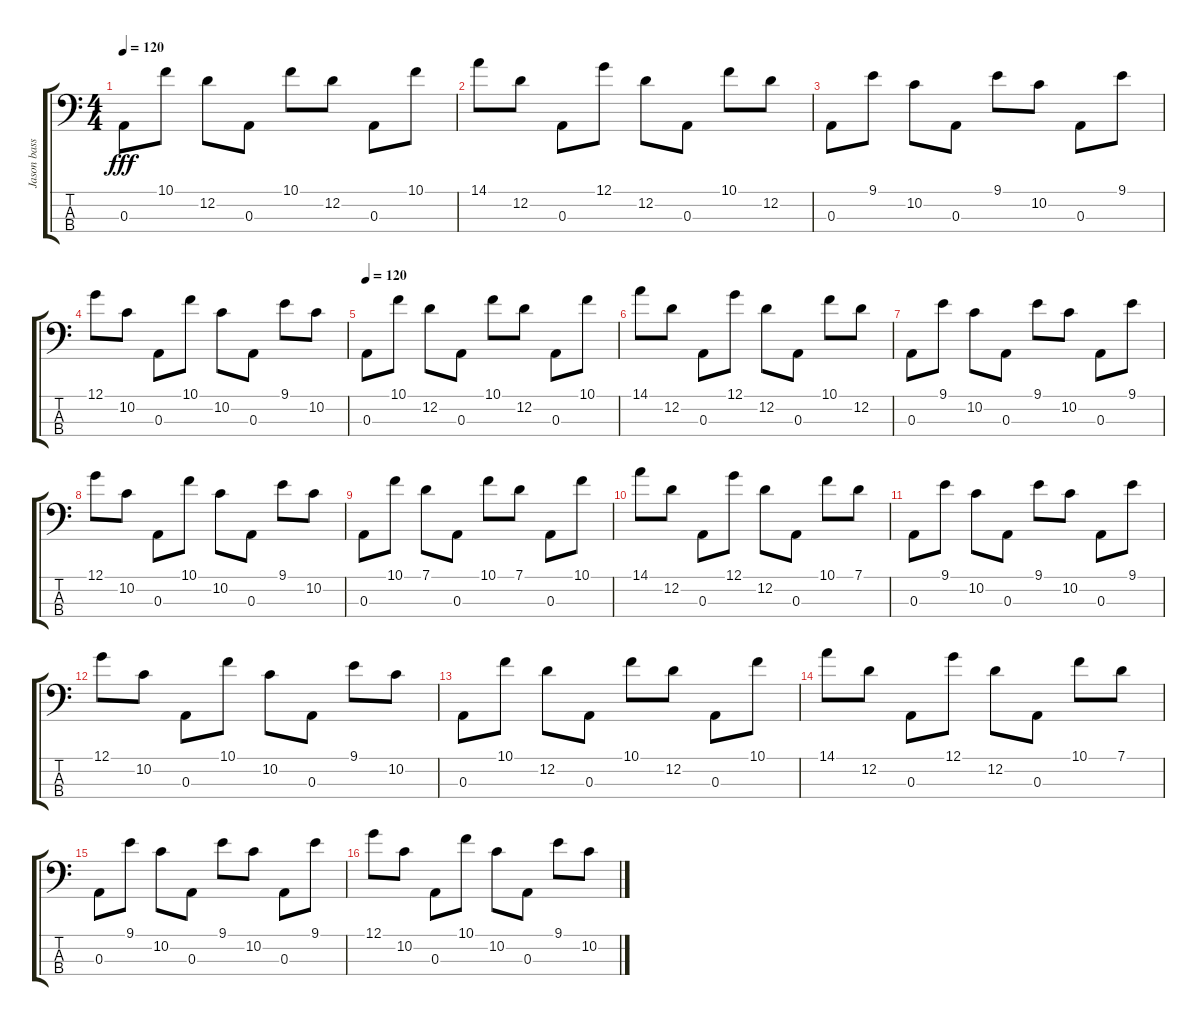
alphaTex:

\track ("Jason bass" "Jason bass") {instrument electricbasspick}
\staff {score tabs}
\tuning (G2 D2 A1 E1) {hide}
\ts (4 4)
\tempo 120
\clef f4
\ks c
0.3.8{dy fff instrument electricbasspick} 10.1.8 12.2.8 0.3.8 10.1.8 12.2.8 0.3.8 10.1.8 |
14.1.8 12.2.8 0.3.8 12.1.8 12.2.8 0.3.8 10.1.8 12.2.8 |
0.3.8 9.1.8 10.2.8 0.3.8 9.1.8 10.2.8 0.3.8 9.1.8 |
12.1.8 10.2.8 0.3.8 10.1.8 10.2.8 0.3.8 9.1.8 10.2.8 |
\tempo 120
0.3.8{instrument electricbasspick} 10.1.8 12.2.8 0.3.8 10.1.8 12.2.8 0.3.8 10.1.8 |
14.1.8 12.2.8 0.3.8 12.1.8 12.2.8 0.3.8 10.1.8 12.2.8 |
0.3.8 9.1.8 10.2.8 0.3.8 9.1.8 10.2.8 0.3.8 9.1.8 |
12.1.8 10.2.8 0.3.8 10.1.8 10.2.8 0.3.8 9.1.8 10.2.8 |
0.3.8{instrument electricbasspick} 10.1.8 7.1.8 0.3.8 10.1.8 7.1.8 0.3.8 10.1.8 |
14.1.8 12.2.8 0.3.8 12.1.8 12.2.8 0.3.8 10.1.8 7.1.8 |
0.3.8 9.1.8 10.2.8 0.3.8 9.1.8 10.2.8 0.3.8 9.1.8 |
12.1.8 10.2.8 0.3.8 10.1.8 10.2.8 0.3.8 9.1.8 10.2.8 |
0.3.8{instrument electricbasspick} 10.1.8 12.2.8 0.3.8 10.1.8 12.2.8 0.3.8 10.1.8 |
14.1.8 12.2.8 0.3.8 12.1.8 12.2.8 0.3.8 10.1.8 7.1.8 |
0.3.8 9.1.8 10.2.8 0.3.8 9.1.8 10.2.8 0.3.8 9.1.8 |
12.1.8 10.2.8 0.3.8 10.1.8 10.2.8 0.3.8 9.1.8 10.2.8
